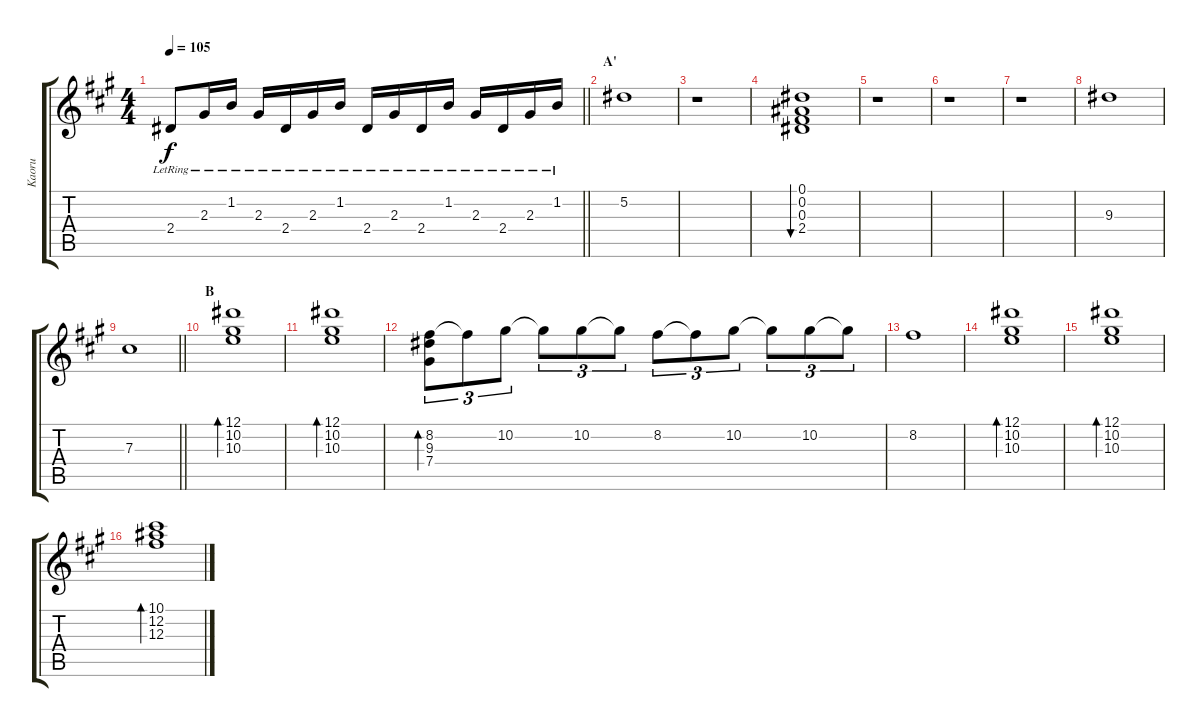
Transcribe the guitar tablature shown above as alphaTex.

\track ("Kaoru" "Kaoru") {instrument acousticguitarsteel}
\staff {score tabs}
\tuning (Eb4 Bb3 Gb3 Db3 Ab2 Db2) {hide}
\ts (4 4)
\tempo 105
\clef g2
\barLineRight lightlight
\ks f#minor
2.4{lr}.8{dy f} 2.3{lr}.16 1.2{lr}.16 2.3{lr}.16 2.4{lr}.16 2.3{lr}.16 1.2{lr}.16 2.4{lr}.16 2.3{lr}.16 2.4{lr}.16 1.2{lr}.16 2.3{lr}.16 2.4{lr}.16 2.3{lr}.16 1.2{lr}.16 |
\section ("" "A'")
5.2.1 |
r.1 |
(0.1 0.2 0.3 2.4).1{bu 240} |
r.1 |
r.1 |
r.1 |
9.3.1 |
\barLineRight lightlight
7.3.1 |
\section ("" "B")
(12.1 10.2 10.3).1{bd 240} |
(12.1 10.2 10.3).1{bd 240} |
(8.2 9.3 7.4).8{tu (3 2) bd 240} 8.2{t}.8{tu (3 2)} 10.2.8{tu (3 2)} 10.2{t}.8{tu (3 2)} 10.2.8{tu (3 2)} 10.2{t}.8{tu (3 2)} 8.2.8{tu (3 2)} 8.2{t}.8{tu (3 2)} 10.2.8{tu (3 2)} 10.2{t}.8{tu (3 2)} 10.2.8{tu (3 2)} 10.2{t}.8{tu (3 2)} |
8.2.1 |
(12.1 10.2 10.3).1{bd 240} |
(12.1 10.2 10.3).1{bd 240} |
(10.1 12.2 12.3).1{bd 240}
